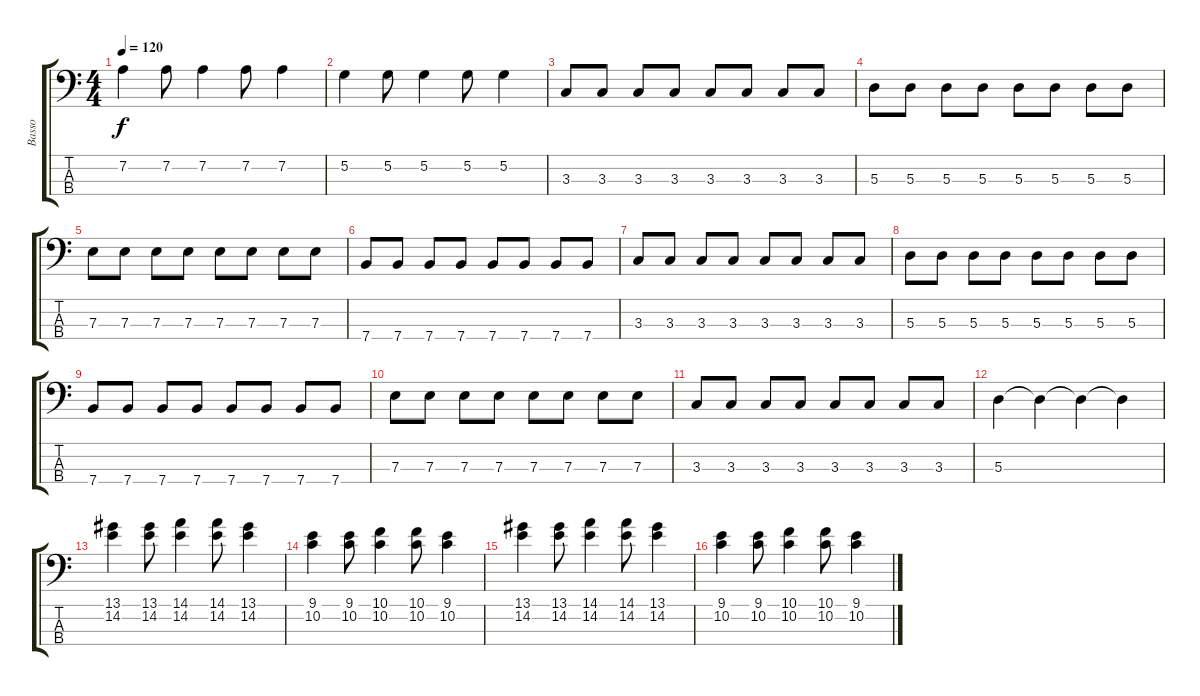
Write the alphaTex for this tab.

\track ("Basso" "Basso") {instrument electricbasspick}
\staff {score tabs}
\tuning (G2 D2 A1 E1) {hide}
\ts (4 4)
\tempo 120
\clef f4
\ks c
7.2.4{dy f} 7.2.8 7.2.4 7.2.8 7.2.4 |
5.2.4 5.2.8 5.2.4 5.2.8 5.2.4 |
3.3.8 3.3.8 3.3.8 3.3.8 3.3.8 3.3.8 3.3.8 3.3.8 |
5.3.8 5.3.8 5.3.8 5.3.8 5.3.8 5.3.8 5.3.8 5.3.8 |
7.3.8 7.3.8 7.3.8 7.3.8 7.3.8 7.3.8 7.3.8 7.3.8 |
7.4.8 7.4.8 7.4.8 7.4.8 7.4.8 7.4.8 7.4.8 7.4.8 |
3.3.8 3.3.8 3.3.8 3.3.8 3.3.8 3.3.8 3.3.8 3.3.8 |
5.3.8 5.3.8 5.3.8 5.3.8 5.3.8 5.3.8 5.3.8 5.3.8 |
7.4.8 7.4.8 7.4.8 7.4.8 7.4.8 7.4.8 7.4.8 7.4.8 |
7.3.8 7.3.8 7.3.8 7.3.8 7.3.8 7.3.8 7.3.8 7.3.8 |
3.3.8 3.3.8 3.3.8 3.3.8 3.3.8 3.3.8 3.3.8 3.3.8 |
5.3.4 5.3{t}.4 5.3{t}.4 5.3{t}.4 |
(13.1 14.2).4 (13.1 14.2).8 (14.1 14.2).4 (14.1 14.2).8 (13.1 14.2).4 |
(9.1 10.2).4 (9.1 10.2).8 (10.1 10.2).4 (10.1 10.2).8 (9.1 10.2).4 |
(13.1 14.2).4 (13.1 14.2).8 (14.1 14.2).4 (14.1 14.2).8 (13.1 14.2).4 |
(9.1 10.2).4 (9.1 10.2).8 (10.1 10.2).4 (10.1 10.2).8 (9.1 10.2).4
